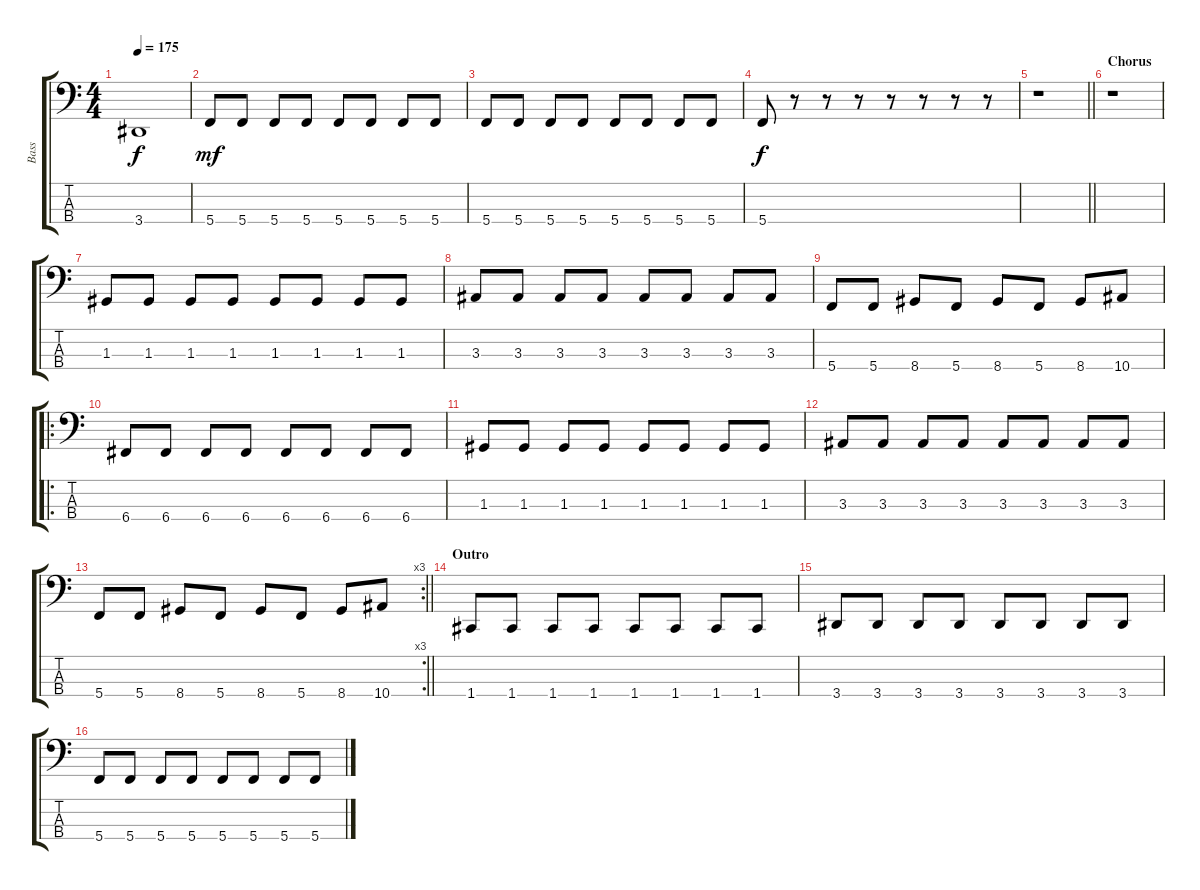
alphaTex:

\track ("Bass" "Bass") {instrument electricbasspick}
\staff {score tabs}
\tuning (F2 C2 G1 C1) {hide}
\ts (4 4)
\tempo 175
\clef f4
\ks c
3.4{t}.1{dy f} |
5.4.8{dy mf} 5.4.8 5.4.8 5.4.8 5.4.8 5.4.8 5.4.8 5.4.8 |
5.4.8 5.4.8 5.4.8 5.4.8 5.4.8 5.4.8 5.4.8 5.4.8 |
5.4.8{dy f} r.8 r.8 r.8 r.8 r.8 r.8 r.8 |
\barLineRight lightlight
r.1 |
\section ("" "Chorus")
r.1 |
1.3.8 1.3.8 1.3.8 1.3.8 1.3.8 1.3.8 1.3.8 1.3.8 |
3.3.8 3.3.8 3.3.8 3.3.8 3.3.8 3.3.8 3.3.8 3.3.8 |
5.4.8 5.4.8 8.4.8 5.4.8 8.4.8 5.4.8 8.4.8 10.4.8 |
\ro
6.4.8 6.4.8 6.4.8 6.4.8 6.4.8 6.4.8 6.4.8 6.4.8 |
1.3.8 1.3.8 1.3.8 1.3.8 1.3.8 1.3.8 1.3.8 1.3.8 |
3.3.8 3.3.8 3.3.8 3.3.8 3.3.8 3.3.8 3.3.8 3.3.8 |
\rc 3
\barLineRight lightlight
5.4.8 5.4.8 8.4.8 5.4.8 8.4.8 5.4.8 8.4.8 10.4.8 |
\section ("" "Outro")
1.4.8 1.4.8 1.4.8 1.4.8 1.4.8 1.4.8 1.4.8 1.4.8 |
3.4.8 3.4.8 3.4.8 3.4.8 3.4.8 3.4.8 3.4.8 3.4.8 |
5.4.8 5.4.8 5.4.8 5.4.8 5.4.8 5.4.8 5.4.8 5.4.8
